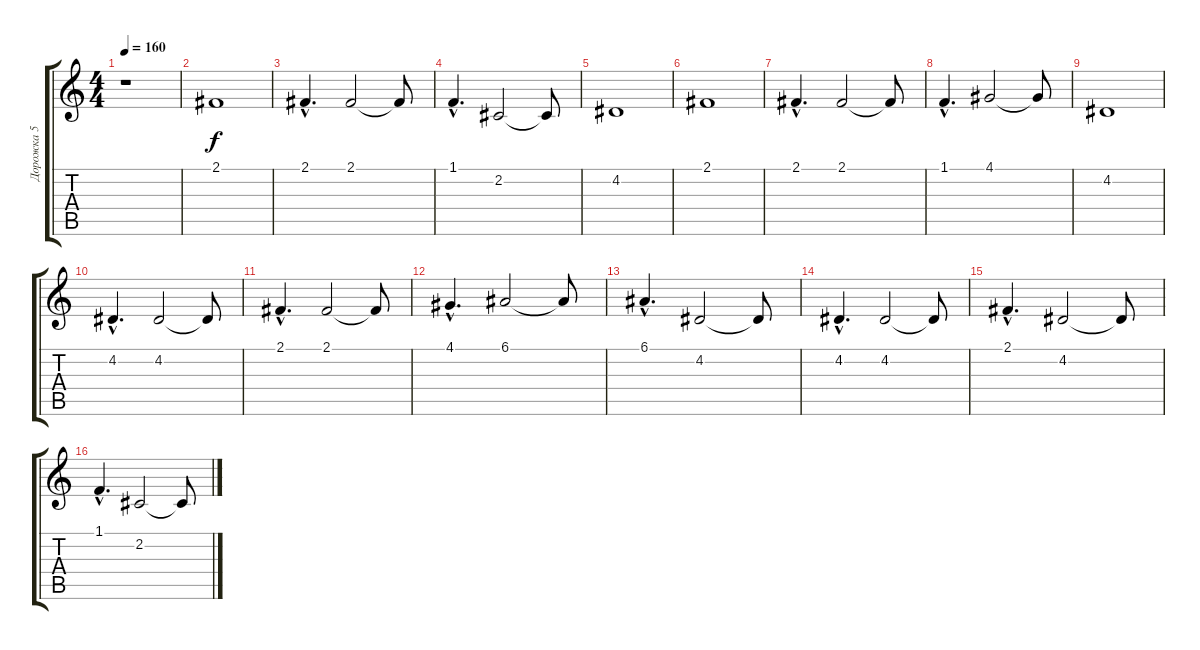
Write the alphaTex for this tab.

\track ("Дорожка 5" "Дорожка 5") {instrument choiraahs}
\staff {score tabs}
\tuning (E4 B3 G3 D3 A2 E2) {hide}
\ts (4 4)
\tempo 160
\clef g2
\ks c
r.1{dy f instrument choiraahs} |
2.1.1 |
2.1{hac}.4{d} 2.1.2 2.1{t}.8 |
1.1{hac}.4{d} 2.2.2 2.2{t}.8 |
4.2.1 |
2.1.1 |
2.1{hac}.4{d} 2.1.2 2.1{t}.8 |
1.1{hac}.4{d} 4.1.2 4.1{t}.8 |
4.2.1 |
4.2{hac}.4{d} 4.2.2 4.2{t}.8 |
2.1{hac}.4{d} 2.1.2 2.1{t}.8 |
4.1{hac}.4{d} 6.1.2 6.1{t}.8 |
6.1{hac}.4{d} 4.2.2 4.2{t}.8 |
4.2{hac}.4{d} 4.2.2 4.2{t}.8 |
2.1{hac}.4{d} 4.2.2 4.2{t}.8 |
1.1{hac}.4{d} 2.2.2 2.2{t}.8
